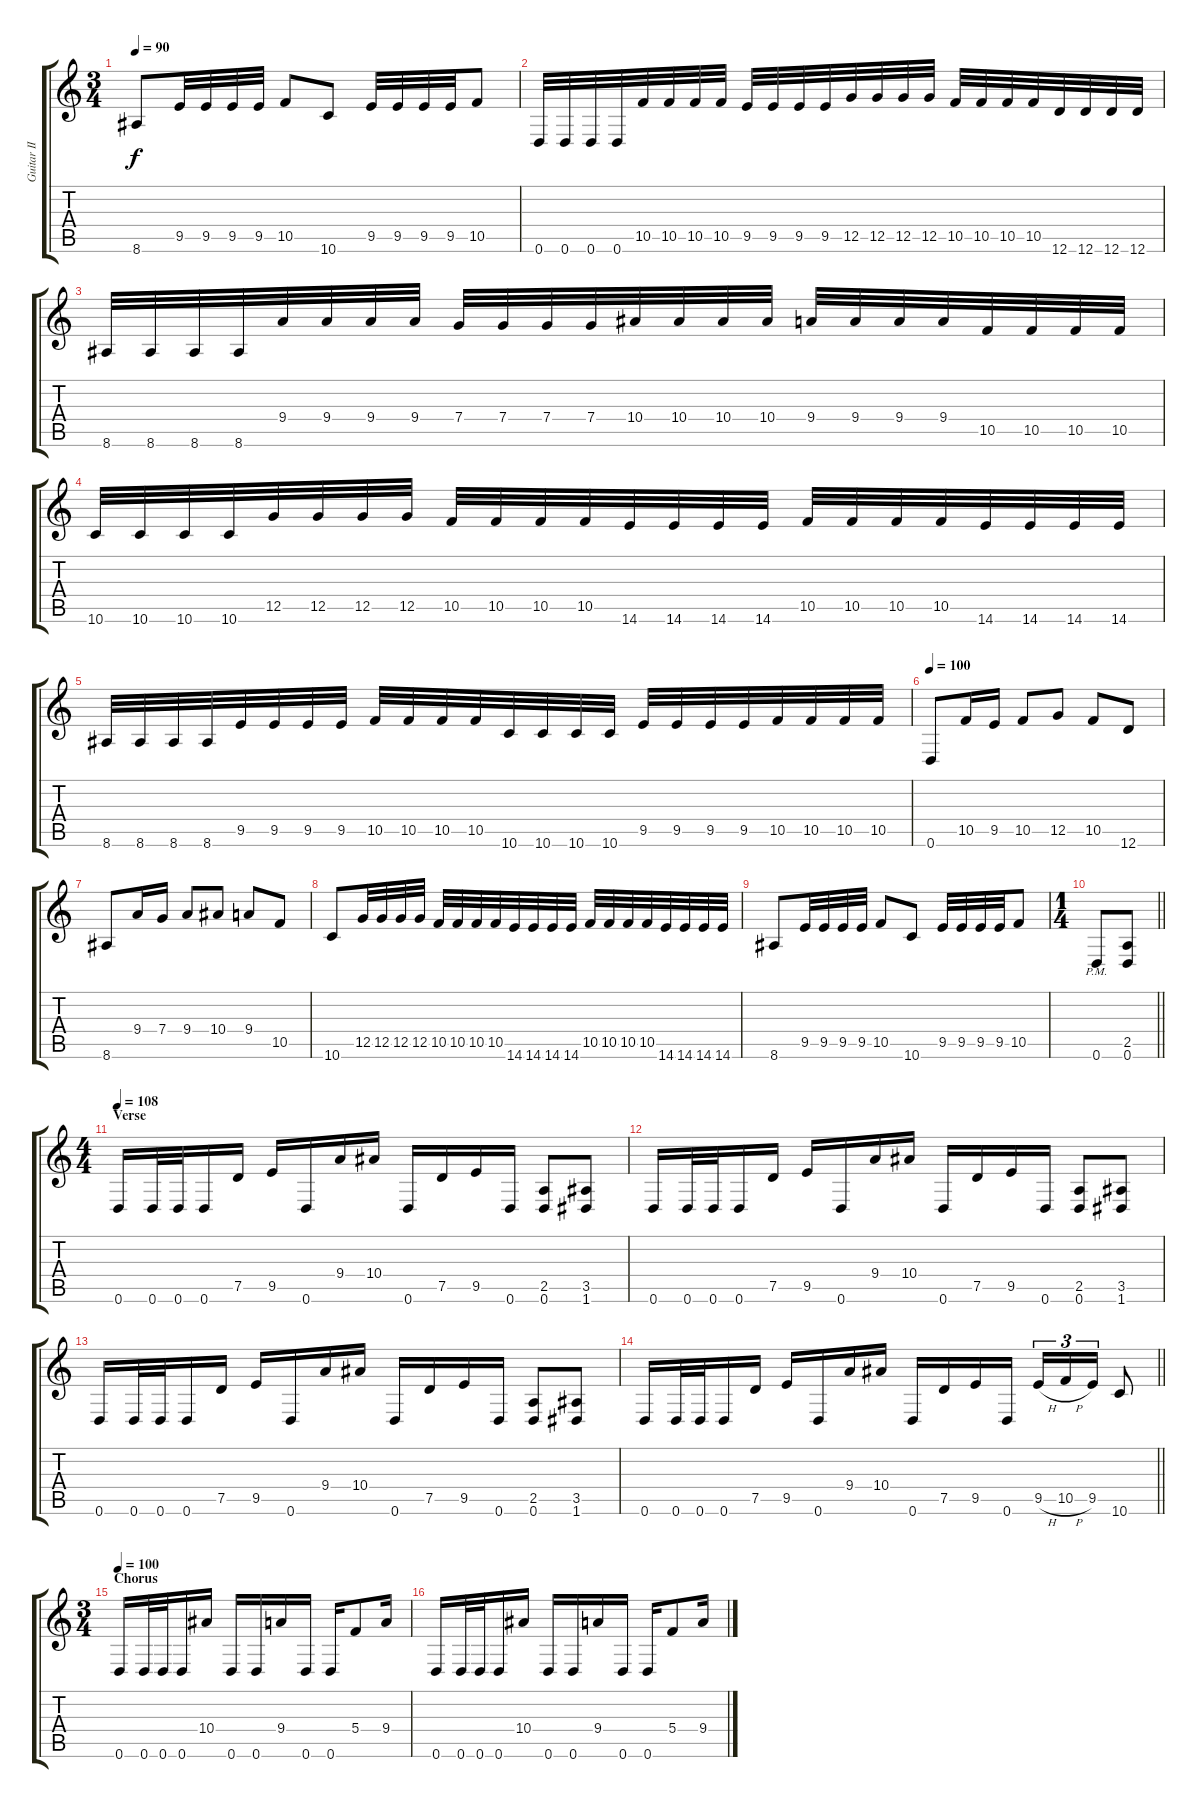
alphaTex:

\track ("Guitar II" "Guitar II") {instrument distortionguitar}
\staff {score tabs}
\tuning (D4 A3 F3 C3 G2 D2) {hide}
\ts (3 4)
\tempo 90
\clef g2
\ks c
8.6.8{dy f} 9.5.32 9.5.32 9.5.32 9.5.32 10.5.8 10.6.8 9.5.32 9.5.32 9.5.32 9.5.32 10.5.8 |
0.6.32 0.6.32 0.6.32 0.6.32 10.5.32 10.5.32 10.5.32 10.5.32 9.5.32 9.5.32 9.5.32 9.5.32 12.5.32 12.5.32 12.5.32 12.5.32 10.5.32 10.5.32 10.5.32 10.5.32 12.6.32 12.6.32 12.6.32 12.6.32 |
8.6.32 8.6.32 8.6.32 8.6.32 9.4.32 9.4.32 9.4.32 9.4.32 7.4.32 7.4.32 7.4.32 7.4.32 10.4.32 10.4.32 10.4.32 10.4.32 9.4.32 9.4.32 9.4.32 9.4.32 10.5.32 10.5.32 10.5.32 10.5.32 |
10.6.32 10.6.32 10.6.32 10.6.32 12.5.32 12.5.32 12.5.32 12.5.32 10.5.32 10.5.32 10.5.32 10.5.32 14.6.32 14.6.32 14.6.32 14.6.32 10.5.32 10.5.32 10.5.32 10.5.32 14.6.32 14.6.32 14.6.32 14.6.32 |
8.6.32 8.6.32 8.6.32 8.6.32 9.5.32 9.5.32 9.5.32 9.5.32 10.5.32 10.5.32 10.5.32 10.5.32 10.6.32 10.6.32 10.6.32 10.6.32 9.5.32 9.5.32 9.5.32 9.5.32 10.5.32 10.5.32 10.5.32 10.5.32 |
\tempo 100
0.6.8 10.5.16 9.5.16 10.5.8 12.5.8 10.5.8 12.6.8 |
8.6.8 9.4.16 7.4.16 9.4.8 10.4.8 9.4.8 10.5.8 |
10.6.8 12.5.32 12.5.32 12.5.32 12.5.32 10.5.32 10.5.32 10.5.32 10.5.32 14.6.32 14.6.32 14.6.32 14.6.32 10.5.32 10.5.32 10.5.32 10.5.32 14.6.32 14.6.32 14.6.32 14.6.32 |
8.6.8 9.5.32 9.5.32 9.5.32 9.5.32 10.5.8 10.6.8 9.5.32 9.5.32 9.5.32 9.5.32 10.5.8 |
\ts (1 4)
\barLineRight lightlight
0.6{pm}.8 (2.5 0.6).8 |
\ts (4 4)
\section ("" "Verse")
\tempo 108
0.6.16 0.6.32 0.6.32 0.6.16 7.5.16 9.5.16 0.6.16 9.4.16 10.4.16 0.6.16 7.5.16 9.5.16 0.6.16 (2.5 0.6).8 (3.5 1.6).8 |
0.6.16 0.6.32 0.6.32 0.6.16 7.5.16 9.5.16 0.6.16 9.4.16 10.4.16 0.6.16 7.5.16 9.5.16 0.6.16 (2.5 0.6).8 (3.5 1.6).8 |
0.6.16 0.6.32 0.6.32 0.6.16 7.5.16 9.5.16 0.6.16 9.4.16 10.4.16 0.6.16 7.5.16 9.5.16 0.6.16 (2.5 0.6).8 (3.5 1.6).8 |
\barLineRight lightlight
0.6.16 0.6.32 0.6.32 0.6.16 7.5.16 9.5.16 0.6.16 9.4.16 10.4.16 0.6.16 7.5.16 9.5.16 0.6.16 9.5{h}.16{tu (3 2)} 10.5{h}.16{tu (3 2)} 9.5.16{tu (3 2)} 10.6.8 |
\ts (3 4)
\section ("" "Chorus")
\tempo 100
0.6.16 0.6.32 0.6.32 0.6.16 10.4.16 0.6.16 0.6.16 9.4.16 0.6.16 0.6.16 5.4.8 9.4.16 |
0.6.16 0.6.32 0.6.32 0.6.16 10.4.16 0.6.16 0.6.16 9.4.16 0.6.16 0.6.16 5.4.8 9.4.16
